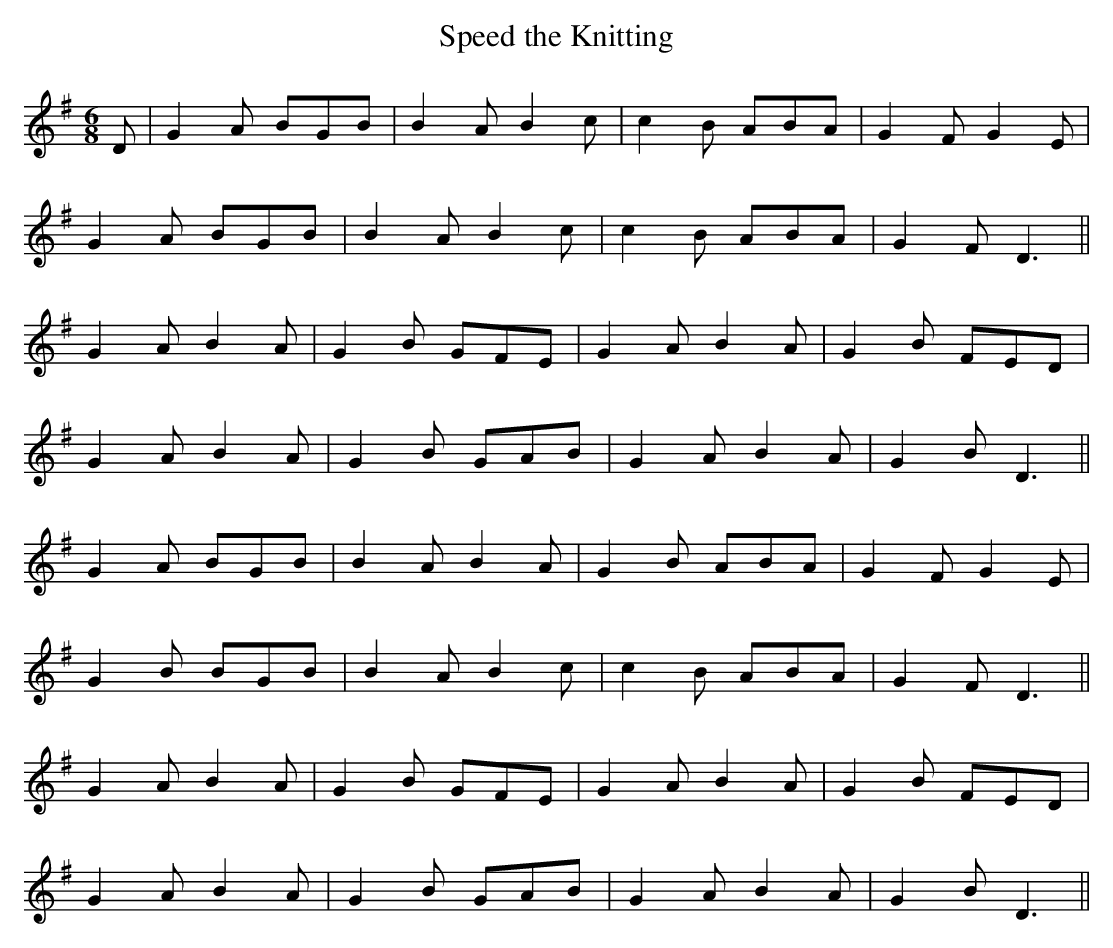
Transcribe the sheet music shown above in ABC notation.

X:1
T:Speed the Knitting
M:6/8
K:G
D|G2 A BGB|B2 A B2 c|c2 B ABA|G2 F G2 E|
G2 A BGB|B2 A B2 c|c2 B ABA|G2 F D3||
G2 A B2A|G2 B GFE|G2 A B2 A|G2 B FED|
G2 A B2 A|G2 B GAB|G2 A B2 A|G2 B D3||
G2 A BGB|B2 A B2 A|G2 B ABA|G2 F G2 E|
G2 B BGB|B2 A B2 c|c2 B ABA|G2 F D3||
G2 A B2A|G2 B GFE|G2 A B2 A|G2 B FED|
G2 A B2 A|G2 B GAB|G2 A B2 A|G2 B D3||
